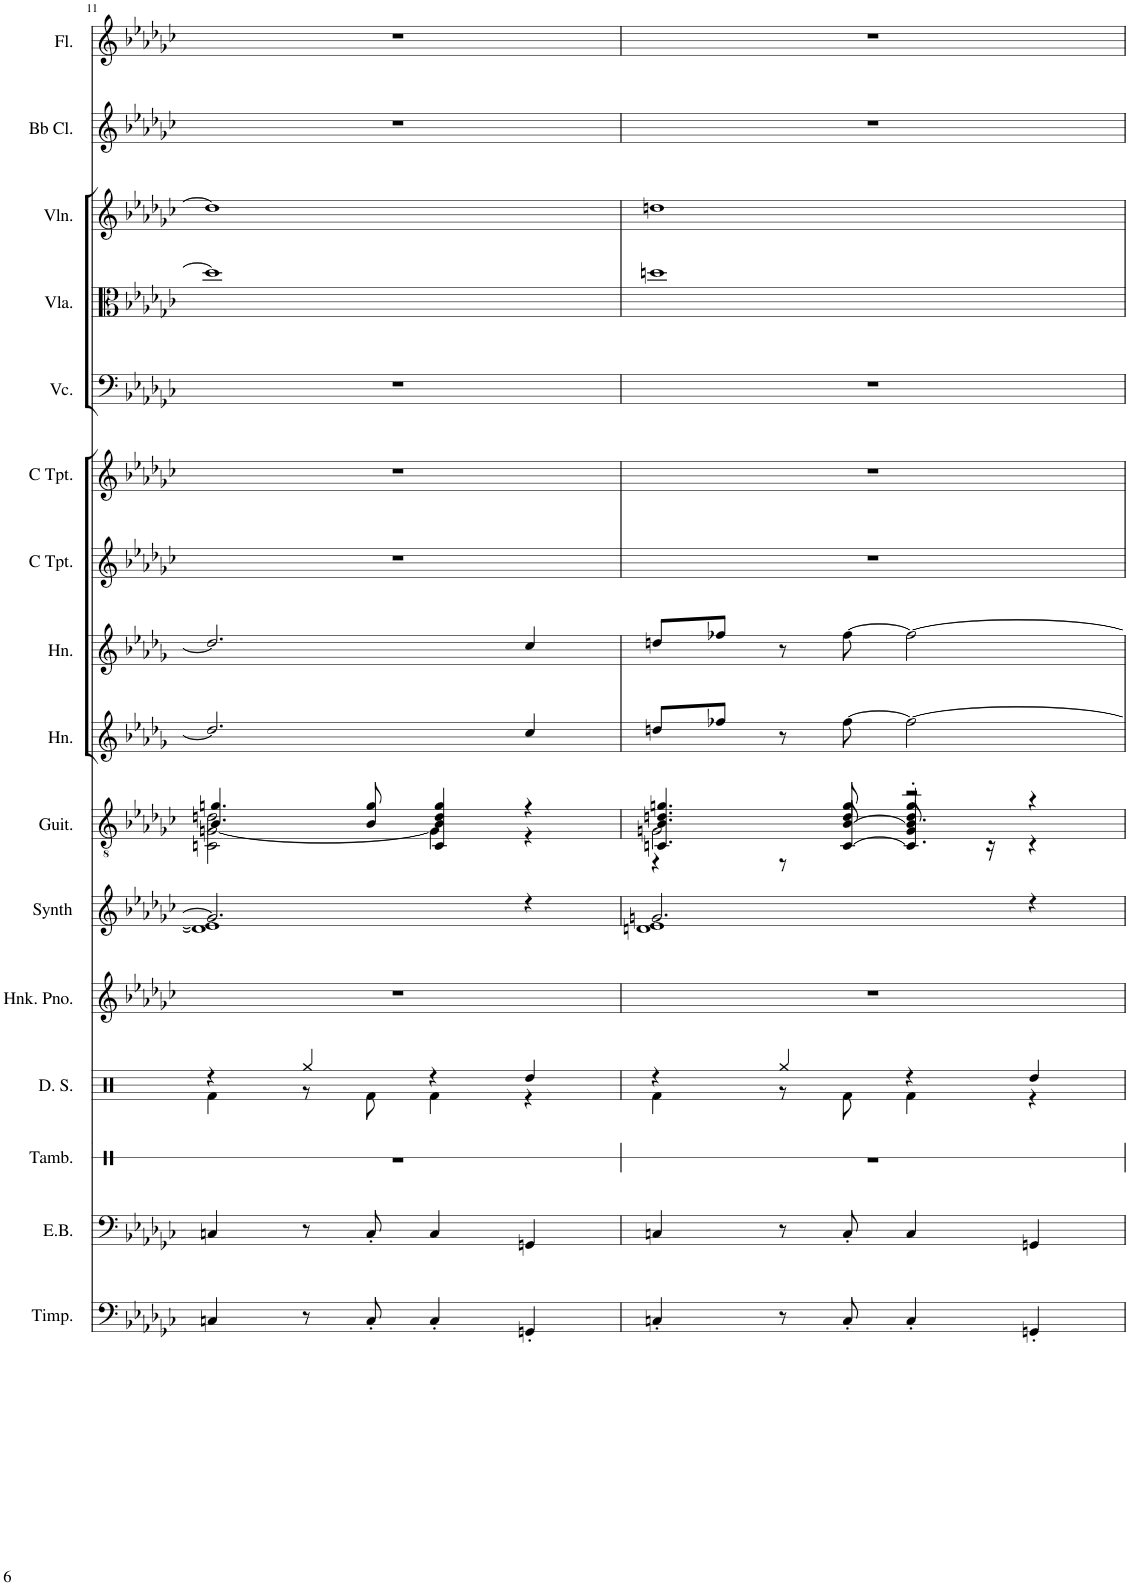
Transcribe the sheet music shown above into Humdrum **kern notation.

**kern	**kern	**kern	**kern	**kern	**kern	**kern	**kern	**kern	**kern	**kern	**kern	**kern	**kern	**kern	**kern
*part16	*part15	*part14	*part13	*part12	*part11	*part10	*part9	*part8	*part7	*part6	*part5	*part4	*part3	*part2	*part1
*staff16	*staff15	*staff14	*staff13	*staff12	*staff11	*staff10	*staff9	*staff8	*staff7	*staff6	*staff5	*staff4	*staff3	*staff2	*staff1
*I"Timpani	*I"Electric Bass	*I"Tambourine, tamborine	*I"Drum Set	*I"Honky Tonk Piano, piano	*I"Synth	*I"Classical Guitar, guitar	*I"Horn in F	*I"Horn in F	*I"Trumpet in C	*I"Trumpet in C	*I"Cello	*I"Viola	*I"Violin	*I"Clarinet in Bb	*I"Flute, flute
*I'Timp.	*I'E.B.	*I'Tamb.	*I'D. S.	*I'Hnk. Pno.	*I'Synth	*I'Guit.	*I'Hn.	*I'Hn.	*	*	*	*I'Vla.	*I'Vln.	*	*I'Fl.
!!LO:PB:g=z
*clefF4	*clefF4	*clefX	*clefX	*clefG2	*clefG2	*clefGv2	*clefG2	*clefG2	*clefG2	*clefG2	*clefF4	*clefC3	*clefG2	*clefG2	*clefG2
*	*Trd7c12	*	*	*	*	*	*Trd4c7	*Trd4c7	*Trd1c2	*Trd1c2	*	*	*	*Trd1c2	*
*k[b-e-a-d-g-c-]	*k[b-e-a-d-g-c-]	*k[b-e-a-d-g-c-]	*k[b-e-a-d-g-c-]	*k[b-e-a-d-g-c-]	*k[b-e-a-d-g-c-]	*k[b-e-a-d-g-c-]	*k[b-e-a-d-g-]	*k[b-e-a-d-g-]	*k[b-e-a-d-g-c-]	*k[b-e-a-d-g-c-]	*k[b-e-a-d-g-c-]	*k[b-e-a-d-g-c-]	*k[b-e-a-d-g-c-]	*k[b-e-a-d-g-c-]	*k[b-e-a-d-g-c-]
*G-:	*G-:	*G-:	*G-:	*G-:	*G-:	*G-:	*D-:	*D-:	*G-:	*G-:	*G-:	*G-:	*G-:	*G-:	*G-:
*M4/4	*M4/4	*M4/4	*M4/4	*M4/4	*M4/4	*M4/4	*M4/4	*M4/4	*M4/4	*M4/4	*M4/4	*M4/4	*M4/4	*M4/4	*M4/4
=11	=11	=11	=11	=11	=11	=11	=11	=11	=11	=11	=11	=11	=11	=11	=11
*	*	*	*^	*	*^	*^	*	*	*	*	*	*	*	*	*
4Cn/	4Cn/	1r	4r	4Rf\	1r	2.g/]	1d] 1e-]	4.B-/ 4.gn/	2Cn\ [<2Gn\ 2dn\	2.dd/]	2.dd/]	1r	1r	1r	1dd]	1dd]	1r	1r
8r	8r	.	4Rgg/	8r	.	.	.	.	.	.	.	.	.	.	.	.	.	.
8C'/	8C'/	.	.	8Rf\	.	.	.	8B-/ 8g/	.	.	.	.	.	.	.	.	.	.
4C'/	4C/	.	4r	4Rf\	.	.	.	4C/ 4B-/ 4d/ 4g/	4G\]	.	.	.	.	.	.	.	.	.
4GGn'/	4GGn/	.	4Rdd/	4r	.	4r	.	4r	4r	4cc/	4cc/	.	.	.	.	.	.	.
=12	=12	=12	=12	=12	=12	=12	=12	=12	=12	=12	=12	=12	=12	=12	=12	=12	=12	=12
*	*	*	*	*	*	*	*	*	*^	*	*	*	*	*	*	*	*	*
4Cn'/	4Cn/	1r	4r	4Rf\	1r	2.gn/	1dn 1e-	4.Cn/ 4.B-/ 4.dn/ 4.gn/	2Gn\	4r	8ddn/L	8ddn/L	1r	1r	1r	1ddn	1ddn	1r	1r
.	.	.	.	.	.	.	.	.	.	.	8ff-X/J	8ff-X/J	.	.	.	.	.	.	.
8r	8r	.	4Rgg/	8r	.	.	.	.	.	8r	8r	8r	.	.	.	.	.	.	.
8C'/	8C'/	.	.	8Rf\	.	.	.	8d/ 8g/	.	[8C/ [8B-/	[8ff-\	[8ff-\	.	.	.	.	.	.	.
4C'/	4C/	.	4r	4Rf\	.	.	.	4G/' 4d/' 4g/'	2r	8.C/] 8.B-/]	2ff-\_	2ff-\_	.	.	.	.	.	.	.
.	.	.	.	.	.	.	.	.	.	16r	.	.	.	.	.	.	.	.	.
4GGn'/	4GGn/	.	4Rdd/	4r	.	4r	.	4r	.	4r	.	.	.	.	.	.	.	.	.
*	*	*	*	*	*	*v	*v	*	*	*	*	*	*	*	*	*	*	*	*
*	*	*	*v	*v	*	*	*v	*v	*v	*	*	*	*	*	*	*	*	*
=	=	=	=	=	=	=	=	=	=	=	=	=	=	=	=
*-	*-	*-	*-	*-	*-	*-	*-	*-	*-	*-	*-	*-	*-	*-	*-
